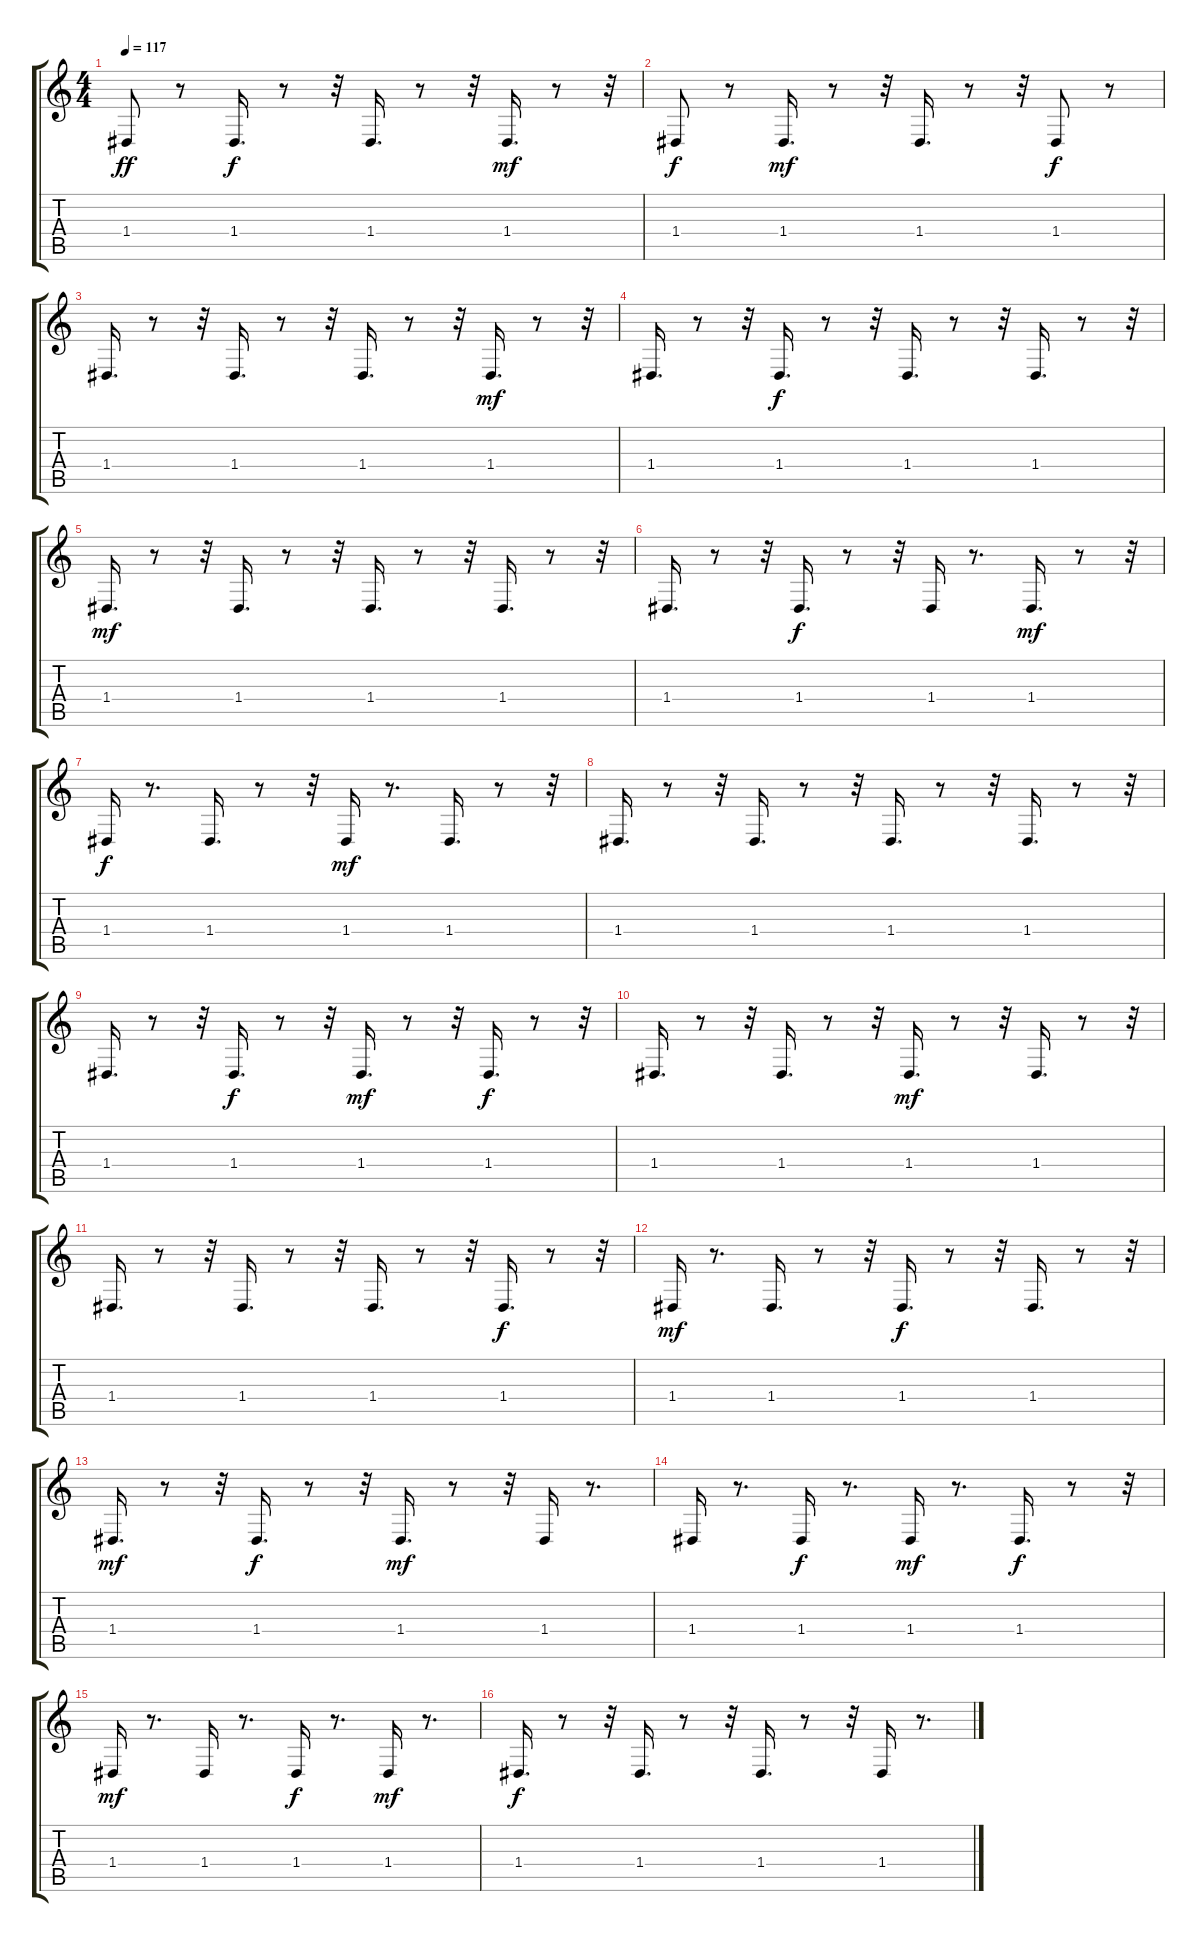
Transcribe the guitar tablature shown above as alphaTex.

\track "" {instrument acousticgrandpiano}
\staff {score tabs}
\tuning (E4 B3 G3 D3 A2 E2) {hide}
\ts (4 4)
\tempo 117
\clef g2
\ks c
1.4.8{dy ff} r.8 1.4.16{d dy f} r.8 r.32 1.4.16{d} r.8 r.32 1.4.16{d dy mf} r.8 r.32 |
1.4.8{dy f} r.8 1.4.16{d dy mf} r.8 r.32 1.4.16{d} r.8 r.32 1.4.8{dy f} r.8 |
1.4.16{d} r.8 r.32 1.4.16{d} r.8 r.32 1.4.16{d} r.8 r.32 1.4.16{d dy mf} r.8 r.32 |
1.4.16{d} r.8 r.32 1.4.16{d dy f} r.8 r.32 1.4.16{d} r.8 r.32 1.4.16{d} r.8 r.32 |
1.4.16{d dy mf} r.8 r.32 1.4.16{d} r.8 r.32 1.4.16{d} r.8 r.32 1.4.16{d} r.8 r.32 |
1.4.16{d} r.8 r.32 1.4.16{d dy f} r.8 r.32 1.4.16 r.8{d} 1.4.16{d dy mf} r.8 r.32 |
1.4.16{dy f} r.8{d} 1.4.16{d} r.8 r.32 1.4.16{dy mf} r.8{d} 1.4.16{d} r.8 r.32 |
1.4.16{d} r.8 r.32 1.4.16{d} r.8 r.32 1.4.16{d} r.8 r.32 1.4.16{d} r.8 r.32 |
1.4.16{d} r.8 r.32 1.4.16{d dy f} r.8 r.32 1.4.16{d dy mf} r.8 r.32 1.4.16{d dy f} r.8 r.32 |
1.4.16{d} r.8 r.32 1.4.16{d} r.8 r.32 1.4.16{d dy mf} r.8 r.32 1.4.16{d} r.8 r.32 |
1.4.16{d} r.8 r.32 1.4.16{d} r.8 r.32 1.4.16{d} r.8 r.32 1.4.16{d dy f} r.8 r.32 |
1.4.16{dy mf} r.8{d} 1.4.16{d} r.8 r.32 1.4.16{d dy f} r.8 r.32 1.4.16{d} r.8 r.32 |
1.4.16{d dy mf} r.8 r.32 1.4.16{d dy f} r.8 r.32 1.4.16{d dy mf} r.8 r.32 1.4.16 r.8{d} |
1.4.16 r.8{d} 1.4.16{dy f} r.8{d} 1.4.16{dy mf} r.8{d} 1.4.16{d dy f} r.8 r.32 |
1.4.16{dy mf} r.8{d} 1.4.16 r.8{d} 1.4.16{dy f} r.8{d} 1.4.16{dy mf} r.8{d} |
1.4.16{d dy f} r.8 r.32 1.4.16{d} r.8 r.32 1.4.16{d} r.8 r.32 1.4.16 r.8{d}
